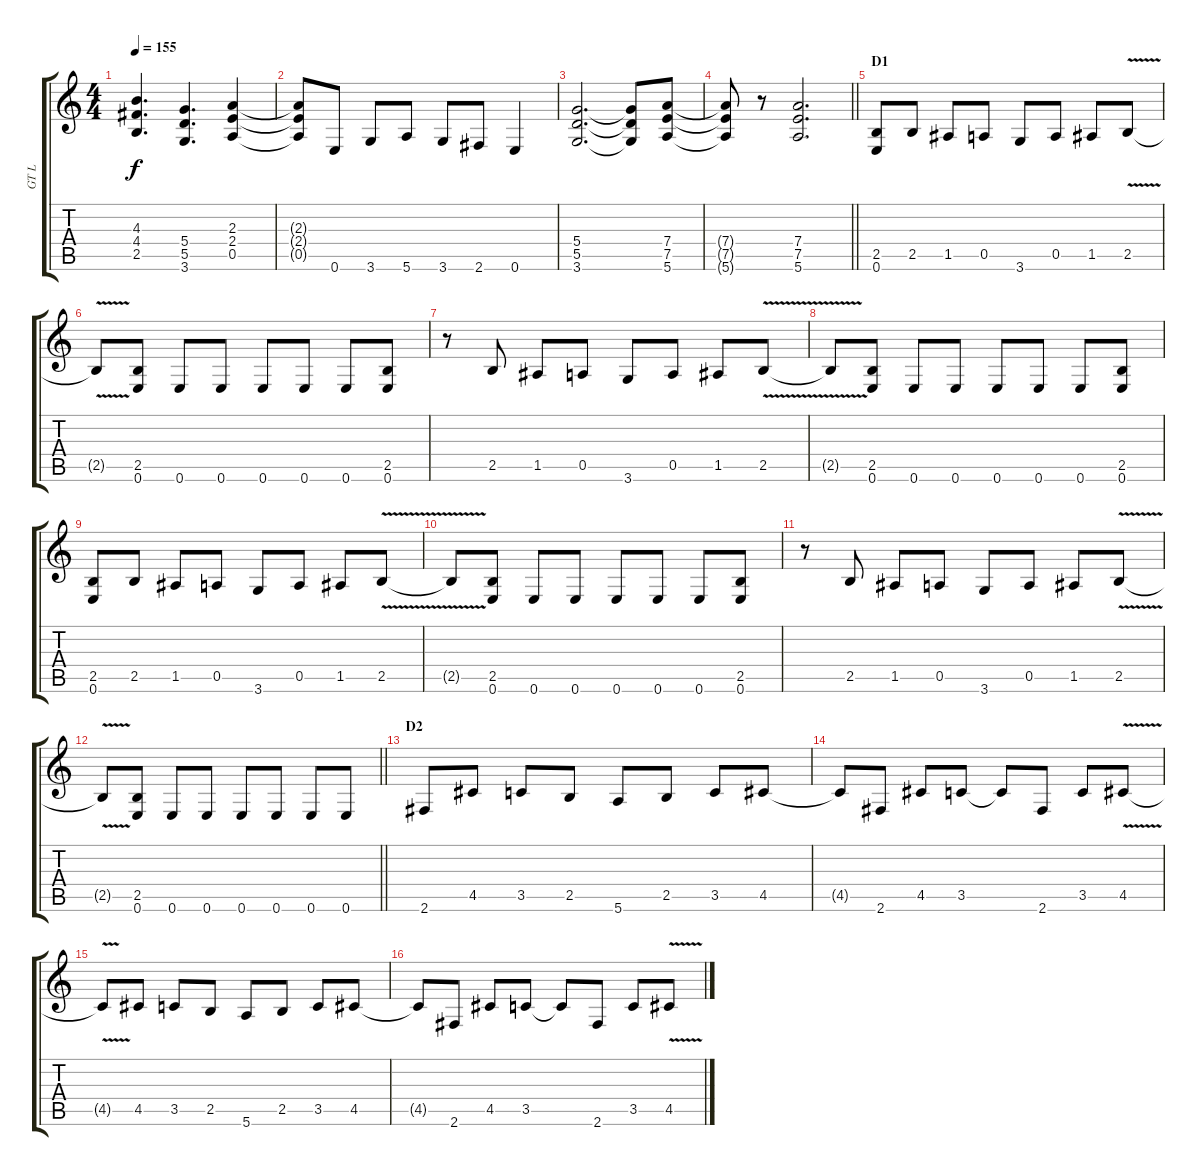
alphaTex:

\track ("GT L" "GT L") {instrument distortionguitar}
\staff {score tabs}
\tuning (E4 B3 G3 D3 A2 E2) {hide}
\ts (4 4)
\tempo 155
\clef g2
\ks c
(4.3 4.4 2.5).4{d dy f} (5.4 5.5 3.6).4{d} (2.3 2.4 0.5).4 |
(2.3{t} 2.4{t} 0.5{t}).8 0.6.8 3.6.8 5.6.8 3.6.8 2.6.8 0.6.4 |
(5.4 5.5 3.6).2{d} (5.4{t} 5.5{t} 3.6{t}).8 (7.4 7.5 5.6).8 |
\barLineRight lightlight
(7.4{t} 7.5{t} 5.6{t}).8 r.8 (7.4 7.5 5.6).2{d} |
\section ("" "D1")
(2.5 0.6).8 2.5.8 1.5.8 0.5.8 3.6.8 0.5.8 1.5.8 2.5{v}.8 |
2.5{t}.8 (2.5 0.6).8 0.6.8 0.6.8 0.6.8 0.6.8 0.6.8 (2.5 0.6).8 |
r.8 2.5.8 1.5.8 0.5.8 3.6.8 0.5.8 1.5.8 2.5{v}.8 |
2.5{t}.8 (2.5 0.6).8 0.6.8 0.6.8 0.6.8 0.6.8 0.6.8 (2.5 0.6).8 |
(2.5 0.6).8 2.5.8 1.5.8 0.5.8 3.6.8 0.5.8 1.5.8 2.5{v}.8 |
2.5{t}.8 (2.5 0.6).8 0.6.8 0.6.8 0.6.8 0.6.8 0.6.8 (2.5 0.6).8 |
r.8 2.5.8 1.5.8 0.5.8 3.6.8 0.5.8 1.5.8 2.5{v}.8 |
\barLineRight lightlight
2.5{t}.8 (2.5 0.6).8 0.6.8 0.6.8 0.6.8 0.6.8 0.6.8 0.6.8 |
\section ("" "D2")
2.6.8 4.5.8 3.5.8 2.5.8 5.6.8 2.5.8 3.5.8 4.5.8 |
4.5{t}.8 2.6.8 4.5.8 3.5.8 3.5{t}.8 2.6.8 3.5.8 4.5{v}.8 |
4.5{t}.8 4.5.8 3.5.8 2.5.8 5.6.8 2.5.8 3.5.8 4.5.8 |
4.5{t}.8 2.6.8 4.5.8 3.5.8 3.5{t}.8 2.6.8 3.5.8 4.5{v}.8
